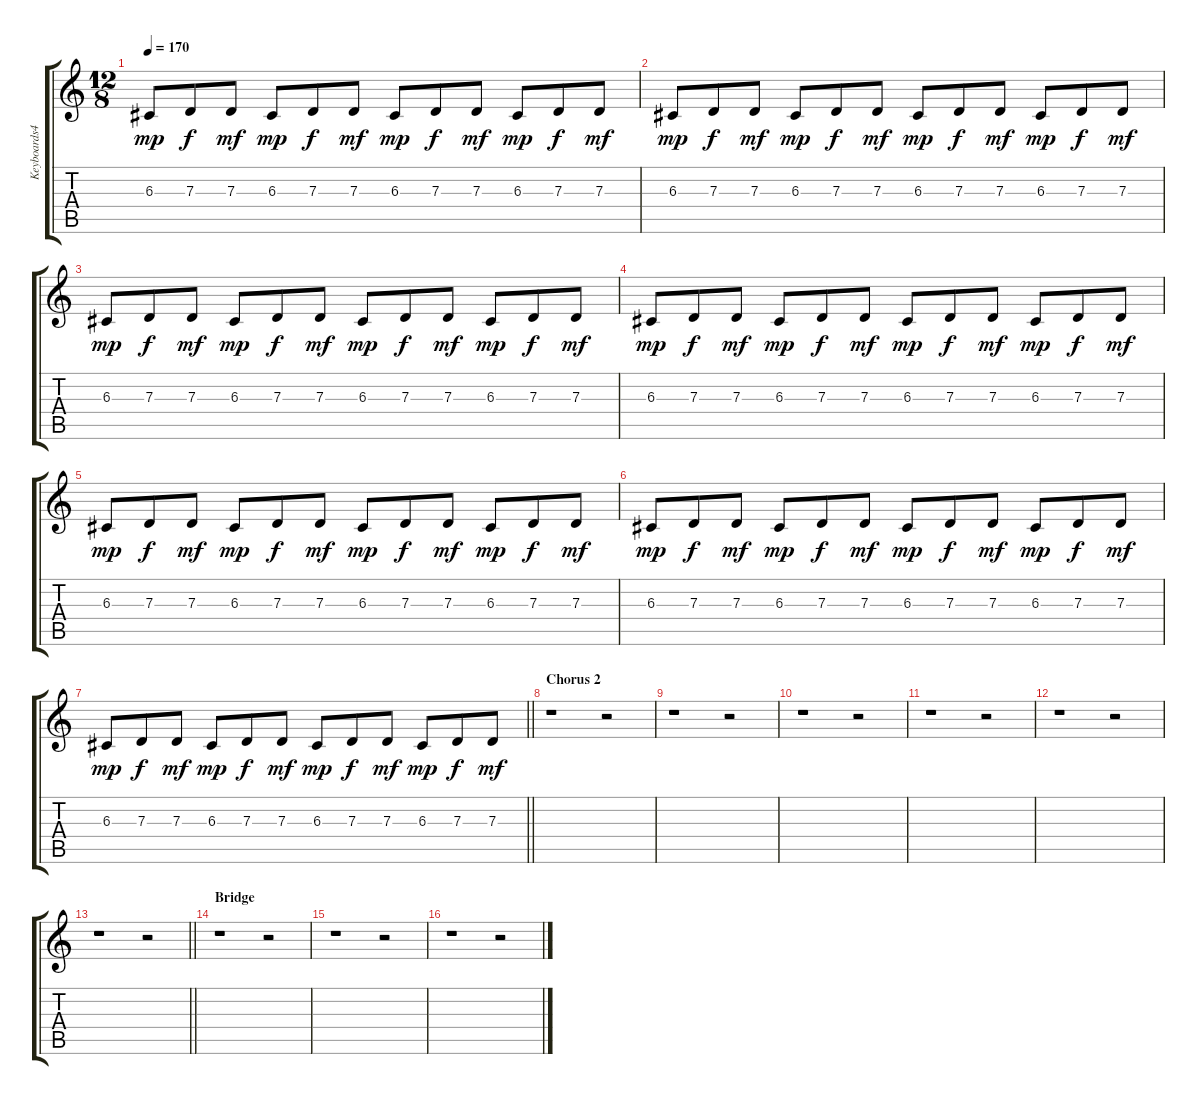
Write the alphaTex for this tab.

\track ("Keyboards4" "Keyboards4") {instrument lead8bassandlead}
\staff {score tabs}
\tuning (E4 B3 G3 D3 A2 E2) {hide}
\ts (12 8)
\tempo 170
\clef g2
\ks c
6.3.8{dy mp} 7.3.8{dy f} 7.3.8{dy mf} 6.3.8{dy mp} 7.3.8{dy f} 7.3.8{dy mf} 6.3.8{dy mp} 7.3.8{dy f} 7.3.8{dy mf} 6.3.8{dy mp} 7.3.8{dy f} 7.3.8{dy mf} |
6.3.8{dy mp} 7.3.8{dy f} 7.3.8{dy mf} 6.3.8{dy mp} 7.3.8{dy f} 7.3.8{dy mf} 6.3.8{dy mp} 7.3.8{dy f} 7.3.8{dy mf} 6.3.8{dy mp} 7.3.8{dy f} 7.3.8{dy mf} |
6.3.8{dy mp} 7.3.8{dy f} 7.3.8{dy mf} 6.3.8{dy mp} 7.3.8{dy f} 7.3.8{dy mf} 6.3.8{dy mp} 7.3.8{dy f} 7.3.8{dy mf} 6.3.8{dy mp} 7.3.8{dy f} 7.3.8{dy mf} |
6.3.8{dy mp} 7.3.8{dy f} 7.3.8{dy mf} 6.3.8{dy mp} 7.3.8{dy f} 7.3.8{dy mf} 6.3.8{dy mp} 7.3.8{dy f} 7.3.8{dy mf} 6.3.8{dy mp} 7.3.8{dy f} 7.3.8{dy mf} |
6.3.8{dy mp} 7.3.8{dy f} 7.3.8{dy mf} 6.3.8{dy mp} 7.3.8{dy f} 7.3.8{dy mf} 6.3.8{dy mp} 7.3.8{dy f} 7.3.8{dy mf} 6.3.8{dy mp} 7.3.8{dy f} 7.3.8{dy mf} |
6.3.8{dy mp} 7.3.8{dy f} 7.3.8{dy mf} 6.3.8{dy mp} 7.3.8{dy f} 7.3.8{dy mf} 6.3.8{dy mp} 7.3.8{dy f} 7.3.8{dy mf} 6.3.8{dy mp} 7.3.8{dy f} 7.3.8{dy mf} |
\barLineRight lightlight
6.3.8{dy mp} 7.3.8{dy f} 7.3.8{dy mf} 6.3.8{dy mp} 7.3.8{dy f} 7.3.8{dy mf} 6.3.8{dy mp} 7.3.8{dy f} 7.3.8{dy mf} 6.3.8{dy mp} 7.3.8{dy f} 7.3.8{dy mf} |
\section ("" "Chorus 2")
r.1 r.2 |
r.1 r.2 |
r.1 r.2 |
r.1 r.2 |
r.1 r.2 |
\barLineRight lightlight
r.1 r.2 |
\section ("" "Bridge")
r.1 r.2 |
r.1 r.2 |
r.1 r.2
